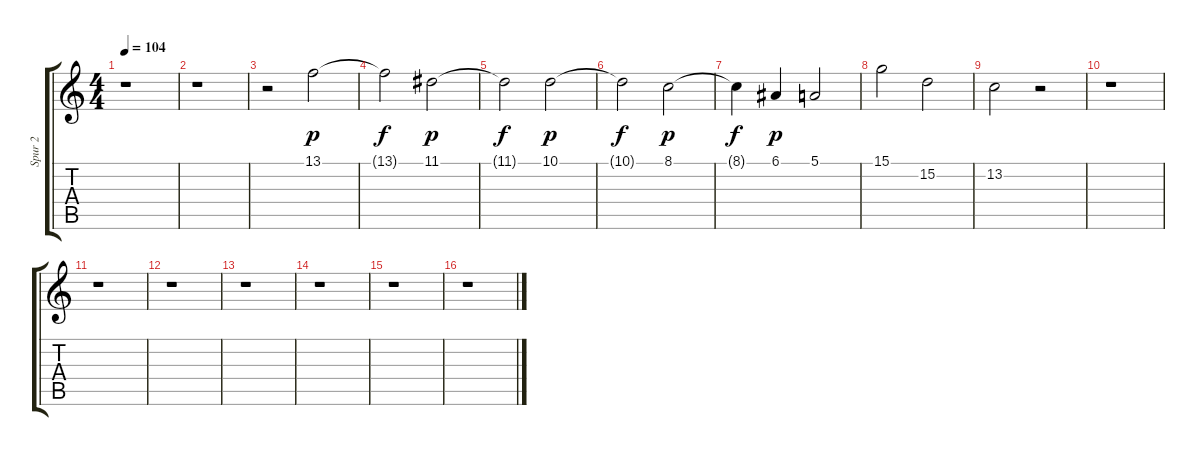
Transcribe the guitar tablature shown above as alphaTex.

\track ("Spur 2" "Spur 2") {instrument choiraahs}
\staff {score tabs}
\tuning (E4 B3 G3 D3 A2 E2) {hide}
\ts (4 4)
\tempo 104
\clef g2
\ks c
r.1{dy f} |
r.1 |
r.2 13.1.2{dy p volume 14} |
13.1{t}.2{dy f} 11.1.2{dy p} |
11.1{t}.2{dy f} 10.1.2{dy p} |
10.1{t}.2{dy f} 8.1.2{dy p} |
8.1{t}.4{dy f} 6.1.4{dy p} 5.1.2 |
15.1.2 15.2.2 |
13.2.2 r.2 |
r.1 |
r.1 |
r.1 |
r.1 |
r.1 |
r.1 |
r.1
